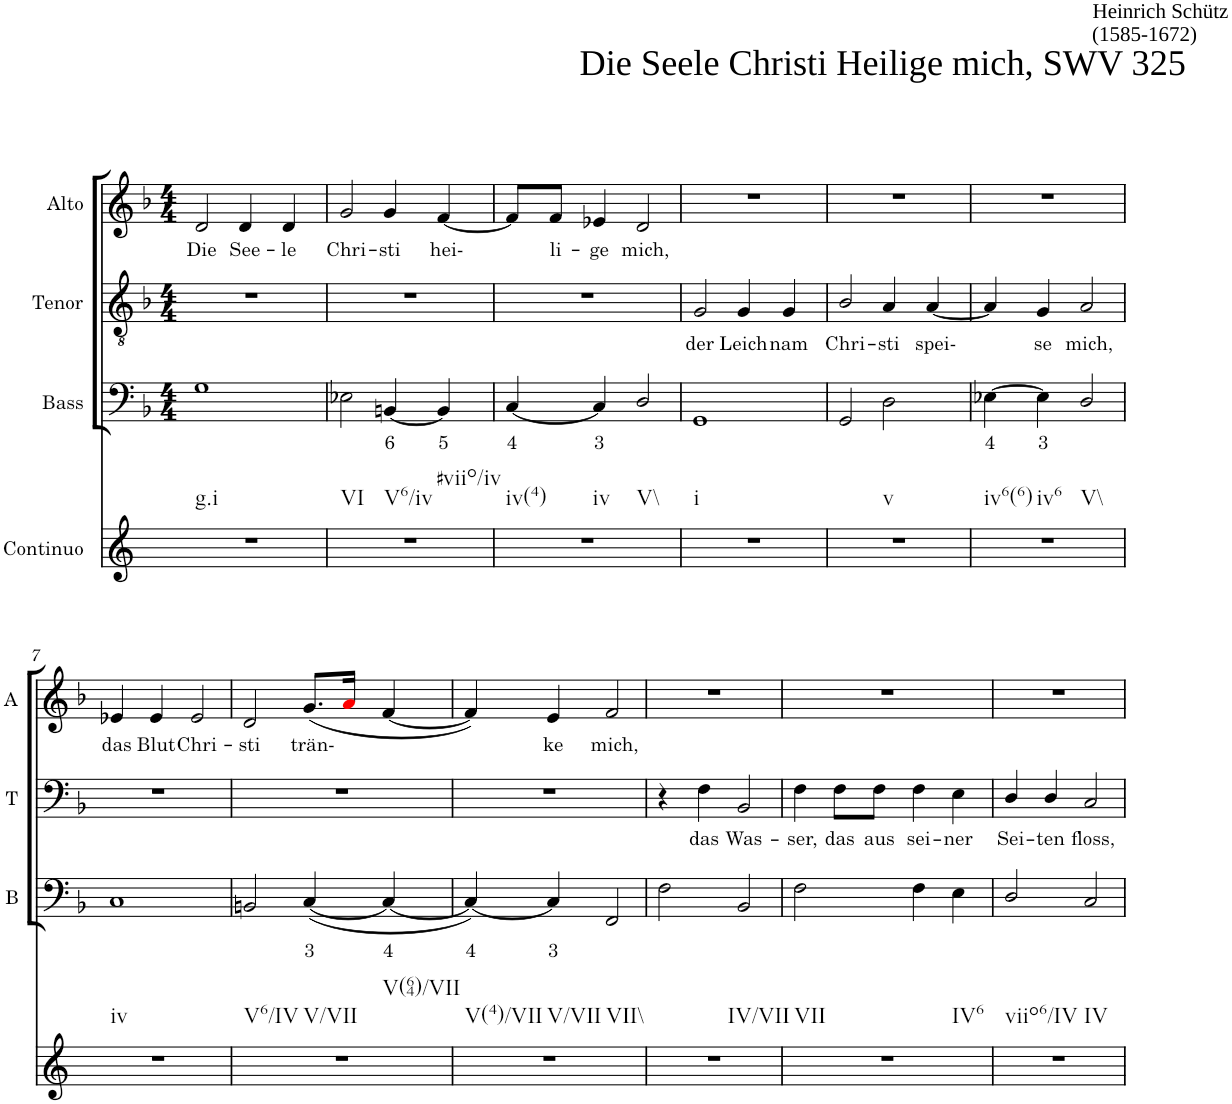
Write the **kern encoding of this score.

**kern	**kern	**text	**kern	**text	**kern	**text
*part4	*part3	*part3	*part2	*part2	*part1	*part1
*staff4	*staff3	*staff3	*staff2	*staff2	*staff1	*staff1
*I"Continuo	*I"Bass	*	*I"Tenor	*	*I"Alto	*
*	*I'B	*	*I'T	*	*I'A	*
*clefG2	*clefF4	*	*clefGv2	*	*clefG2	*
*k[]	*k[b-]	*	*k[b-]	*	*k[b-]	*
*	*M4/4	*	*M4/4	*	*M4/4	*
=1	=1	=1	=1	=1	=1	=1
!	!	!	!	!	!LO:TX:a:t=Die Seele Christi Heilige mich, SWV 325	!
!	!	!	!	!	!LO:TX:a:t=Heinrich Schütz	!
!	!	!	!	!	!LO:TX:a:t=(1585-1672)	!
!LO:TX:b:t=g.i	!	!	!	!	!	!
!	!	!	!	!	!	!LO:LY:b
1r	1G	.	1r	.	2d/	Die
!	!	!	!	!	!	!LO:LY:b
.	.	.	.	.	4d/	See-
!	!	!	!	!	!	!LO:LY:b
.	.	.	.	.	4d/	le
=2	=2	=2	=2	=2	=2	=2
!LO:TX:b:t=VI	!	!	!	!	!	!
!LO:TX:b:t=V6/iv	!	!	!	!	!	!
!LO:TX:b:t=#viio/iv	!	!	!	!	!	!
!	!	!	!	!	!	!LO:LY:b
1r	2E-X\	.	1r	.	2g/	Chri-
!	!	!LO:LY:b	!	!	!	!LO:LY:b
.	[4BBn/	6	.	.	4g/	sti
!	!	!LO:LY:b	!	!	!	!LO:LY:b
.	4BB/]	5	.	.	[4f/	hei-
=3	=3	=3	=3	=3	=3	=3
!LO:TX:b:t=iv(4)	!	!	!	!	!	!
!LO:TX:b:t=iv	!	!	!	!	!	!
!LO:TX:b:t=V\\	!	!	!	!	!	!
!	!	!LO:LY:b	!	!	!	!
1r	[4C/	4	1r	.	8f/L]	.
!	!	!	!	!	!	!LO:LY:b
.	.	.	.	.	8f/J	li-
!	!	!LO:LY:b	!	!	!	!LO:LY:b
.	4C/]	3	.	.	4e-X/	ge
!	!	!	!	!	!	!LO:LY:b
.	2D/	.	.	.	2d/	mich,
=4	=4	=4	=4	=4	=4	=4
!LO:TX:b:t=i	!	!	!	!	!	!
!	!	!	!	!LO:LY:b	!	!
1r	1GG	.	2G/	der	1r	.
!	!	!	!	!LO:LY:b	!	!
.	.	.	4G/	Leich-	.	.
!	!	!	!	!LO:LY:b	!	!
.	.	.	4G/	nam	.	.
=5	=5	=5	=5	=5	=5	=5
!LO:TX:b:t=v	!	!	!	!	!	!
!	!	!	!	!LO:LY:b	!	!
1r	2GG/	.	2B-/	Chri-	1r	.
!	!	!	!	!LO:LY:b	!	!
.	2D\	.	4A/	sti	.	.
!	!	!	!	!LO:LY:b	!	!
.	.	.	[4A/	spei-	.	.
=6	=6	=6	=6	=6	=6	=6
!LO:TX:b:t=iv6(6)	!	!	!	!	!	!
!LO:TX:b:t=iv6	!	!	!	!	!	!
!LO:TX:b:t=V\\	!	!	!	!	!	!
!	!	!LO:LY:b	!	!	!	!
1r	[4E-X\	4	4A/]	.	1r	.
!	!	!LO:LY:b	!	!LO:LY:b	!	!
.	4E-\]	3	4G/	se	.	.
!	!	!	!	!LO:LY:b	!	!
.	2D/	.	2A/	mich,	.	.
!!LO:LB:g=z
=7	=7	=7	=7	=7	=7	=7
!LO:TX:b:t=iv	!	!	!	!	!	!
!	!	!	!	!	!	!LO:LY:b
1r	1C	.	1r	.	4e-X/	das
!	!	!	!	!	!	!LO:LY:b
.	.	.	.	.	4e-/	Blut
!	!	!	!	!	!	!LO:LY:b
.	.	.	.	.	2e-/	Chri-
=8	=8	=8	=8	=8	=8	=8
!LO:TX:b:t=V6/IV	!	!	!	!	!	!
!LO:TX:b:t=V/VII	!	!	!	!	!	!
!LO:TX:b:t=V(64)/VII	!	!	!	!	!	!
!	!	!	!	!	!	!LO:LY:b
1r	2BBn/	.	1r	.	2d/	sti
!	!	!LO:LY:b	!	!	!	!LO:LY:b
.	([4C/	3	.	.	(8.g/L	trän-
.	.	.	.	.	16ai/Jk	.
!	!	!LO:LY:b	!	!	!	!
.	4C/_	4	.	.	[4f/	.
=9	=9	=9	=9	=9	=9	=9
!LO:TX:b:t=V(4)/VII	!	!	!	!	!	!
!LO:TX:b:t=V/VII	!	!	!	!	!	!
!LO:TX:b:t=VII\\	!	!	!	!	!	!
!	!	!LO:LY:b	!	!	!	!
1r	4C/_)	4	1r	.	4f/])	.
!	!	!LO:LY:b	!	!	!	!LO:LY:b
.	4C/]	3	.	.	4e/	ke
!	!	!	!	!	!	!LO:LY:b
.	2FF/	.	.	.	2f/	mich,
=10	=10	=10	=10	=10	=10	=10
!LO:TX:b:t=IV/VII	!	!	!	!	!	!
1r	2F\	.	4r	.	1r	.
!	!	!	!	!LO:LY:b	!	!
.	.	.	4F\	das	.	.
!	!	!	!	!LO:LY:b	!	!
.	2BB-/	.	2BB-/	Was-	.	.
=11	=11	=11	=11	=11	=11	=11
!LO:TX:b:t=VII	!	!	!	!	!	!
!LO:TX:b:t=IV6	!	!	!	!	!	!
!	!	!	!	!LO:LY:b	!	!
1r	2F\	.	4F\	ser,	1r	.
!	!	!	!	!LO:LY:b	!	!
.	.	.	8F\L	das	.	.
!	!	!	!	!LO:LY:b	!	!
.	.	.	8F\J	aus	.	.
!	!	!	!	!LO:LY:b	!	!
.	4F\	.	4F\	sei-	.	.
!	!	!	!	!LO:LY:b	!	!
.	4E\	.	4E\	ner	.	.
=12	=12	=12	=12	=12	=12	=12
!LO:TX:b:t=viio6/IV	!	!	!	!	!	!
!LO:TX:b:t=IV	!	!	!	!	!	!
!	!	!	!	!LO:LY:b	!	!
1r	2D/	.	4D/	Sei-	1r	.
!	!	!	!	!LO:LY:b	!	!
.	.	.	4D/	ten	.	.
!	!	!	!	!LO:LY:b	!	!
.	2C/	.	2C/	floss,	.	.
=	=	=	=	=	=	=
*-	*-	*-	*-	*-	*-	*-
